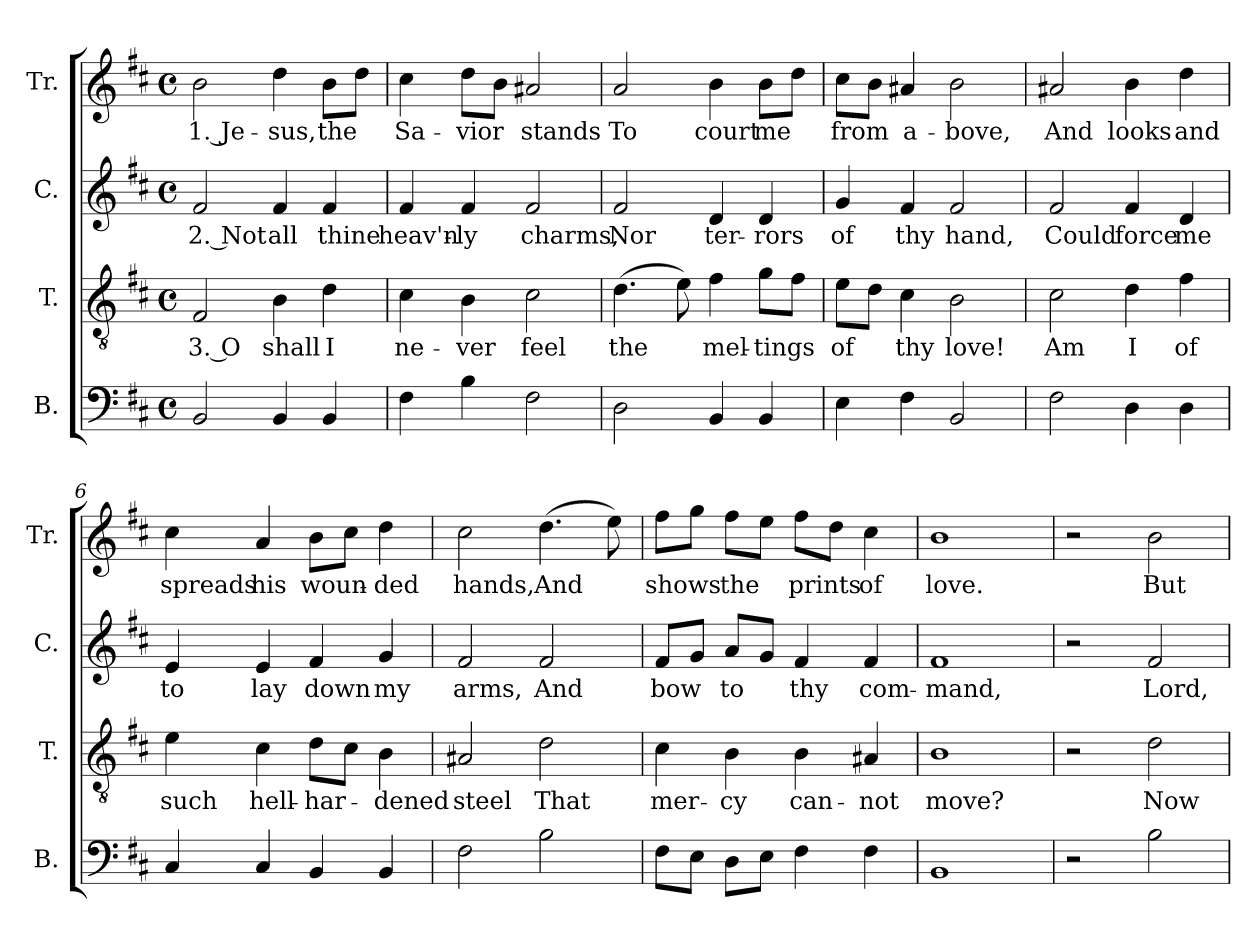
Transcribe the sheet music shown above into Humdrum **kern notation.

**kern	**kern	**text	**kern	**text	**kern	**text
*part4	*part3	*part3	*part2	*part2	*part1	*part1
*staff4	*staff3	*staff3	*staff2	*staff2	*staff1	*staff1
*I"B.	*I"T.	*	*I"C.	*	*I"Tr.	*
*I'B.	*I'T.	*	*I'C.	*	*I'Tr.	*
*clefF4	*clefGv2	*	*clefG2	*	*clefG2	*
*k[f#c#]	*k[f#c#]	*	*k[f#c#]	*	*k[f#c#]	*
*M4/4	*M4/4	*	*M4/4	*	*M4/4	*
*met(c)	*met(c)	*	*met(c)	*	*met(c)	*
*MM120	*MM120	*	*MM120	*	*MM120	*
=1	=1	=1	=1	=1	=1	=1
2BB/	2F#/	3. O	2f#/	2. Not	2b\	1. Je-
4BB/	4B\	shall	4f#/	all	4dd\	-sus,
4BB/	4d\	I	4f#/	thine	8b\L	the
.	.	.	.	.	8dd\J	.
=2	=2	=2	=2	=2	=2	=2
4F#\	4c#\	ne-	4f#/	heav'n-	4cc#\	Sa-
4B\	4B\	-ver	4f#/	-ly	8dd\L	-vior
.	.	.	.	.	8b\J	.
2F#\	2c#\	feel	2f#/	charms,	2a#X/	stands
=3	=3	=3	=3	=3	=3	=3
2D\	(4.d\	the	2f#/	Nor	2a/	To
.	8e\)	.	.	.	.	.
4BB/	4f#\	mel-	4d/	ter-	4b\	court
4BB/	8g\L	-tings	4d/	-rors	8b\L	me
.	8f#\J	.	.	.	8dd\J	.
=4	=4	=4	=4	=4	=4	=4
4E\	8e\L	of	4g/	of	8cc#\L	from
.	8d\J	.	.	.	8b\J	.
4F#\	4c#\	thy	4f#/	thy	4a#X/	a-
2BB/	2B\	love!	2f#/	hand,	2b\	-bove,
=5	=5	=5	=5	=5	=5	=5
2F#\	2c#\	Am	2f#/	Could	2a#X/	And
4D\	4d\	I	4f#/	force	4b\	looks
4D\	4f#\	of	4d/	me	4dd\	and
!!LO:LB:g=z
=6	=6	=6	=6	=6	=6	=6
4C#/	4e\	such	4e/	to	4cc#\	spreads
4C#/	4c#\	hell-	4e/	lay	4a/	his
4BB/	8d\L	-har-	4f#/	down	8b\L	woun-
.	8c#\J	.	.	.	8cc#\J	.
4BB/	4B\	-dened	4g/	my	4dd\	-ded
=7	=7	=7	=7	=7	=7	=7
2F#\	2A#X/	steel	2f#/	arms,	2cc#\	hands,
2B\	2d\	That	2f#/	And	(4.dd\	And
.	.	.	.	.	8ee\)	.
=8	=8	=8	=8	=8	=8	=8
8F#\L	4c#\	mer-	8f#/L	bow	8ff#\L	shows
8E\J	.	.	8g/J	.	8gg\J	.
8D\L	4B\	-cy	8a/L	to	8ff#\L	the
8E\J	.	.	8g/J	.	8ee\J	.
4F#\	4B\	can-	4f#/	thy	8ff#\L	prints
.	.	.	.	.	8dd\J	.
4F#\	4A#X/	-not	4f#/	com-	4cc#\	of
=9	=9	=9	=9	=9	=9	=9
1BB	1B	move?	1f#	-mand,	1b	love.
=10	=10	=10	=10	=10	=10	=10
2r	2r	.	2r	.	2r	.
2B\	2d\	Now	2f#/	Lord,	2b\	But
=	=	=	=	=	=	=
*-	*-	*-	*-	*-	*-	*-
